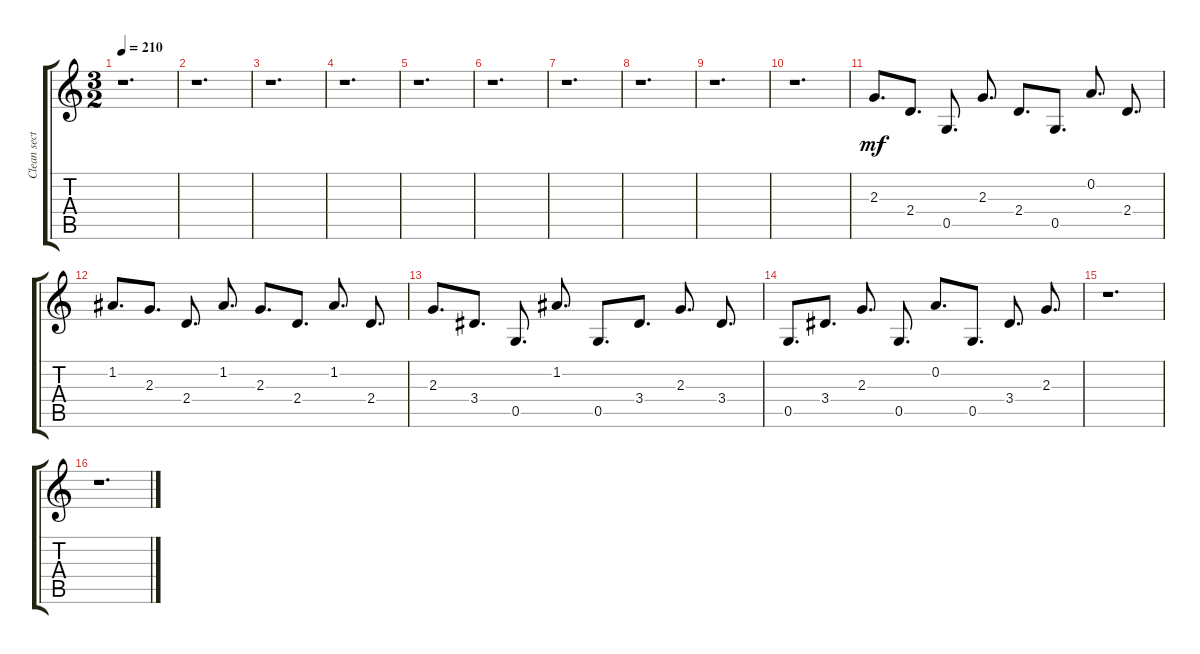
\track ("Clean section" "Clean sect") {instrument acousticguitarnylon}
\staff {score tabs}
\tuning (D4 A3 F3 C3 G2 D2) {hide}
\ts (3 2)
\tempo 210
\clef g2
\ks c
r.1{d dy mf} |
r.1{d} |
r.1{d} |
r.1{d} |
r.1{d} |
r.1{d} |
r.1{d} |
r.1{d} |
r.1{d} |
r.1{d} |
2.3.8{d} 2.4.8{d} 0.5.8{d} 2.3.8{d} 2.4.8{d} 0.5.8{d} 0.2.8{d} 2.4.8{d} |
1.2.8{d} 2.3.8{d} 2.4.8{d} 1.2.8{d} 2.3.8{d} 2.4.8{d} 1.2.8{d} 2.4.8{d} |
2.3.8{d} 3.4.8{d} 0.5.8{d} 1.2.8{d} 0.5.8{d} 3.4.8{d} 2.3.8{d} 3.4.8{d} |
0.5.8{d} 3.4.8{d} 2.3.8{d} 0.5.8{d} 0.2.8{d} 0.5.8{d} 3.4.8{d} 2.3.8{d} |
r.1{d} |
r.1{d}
